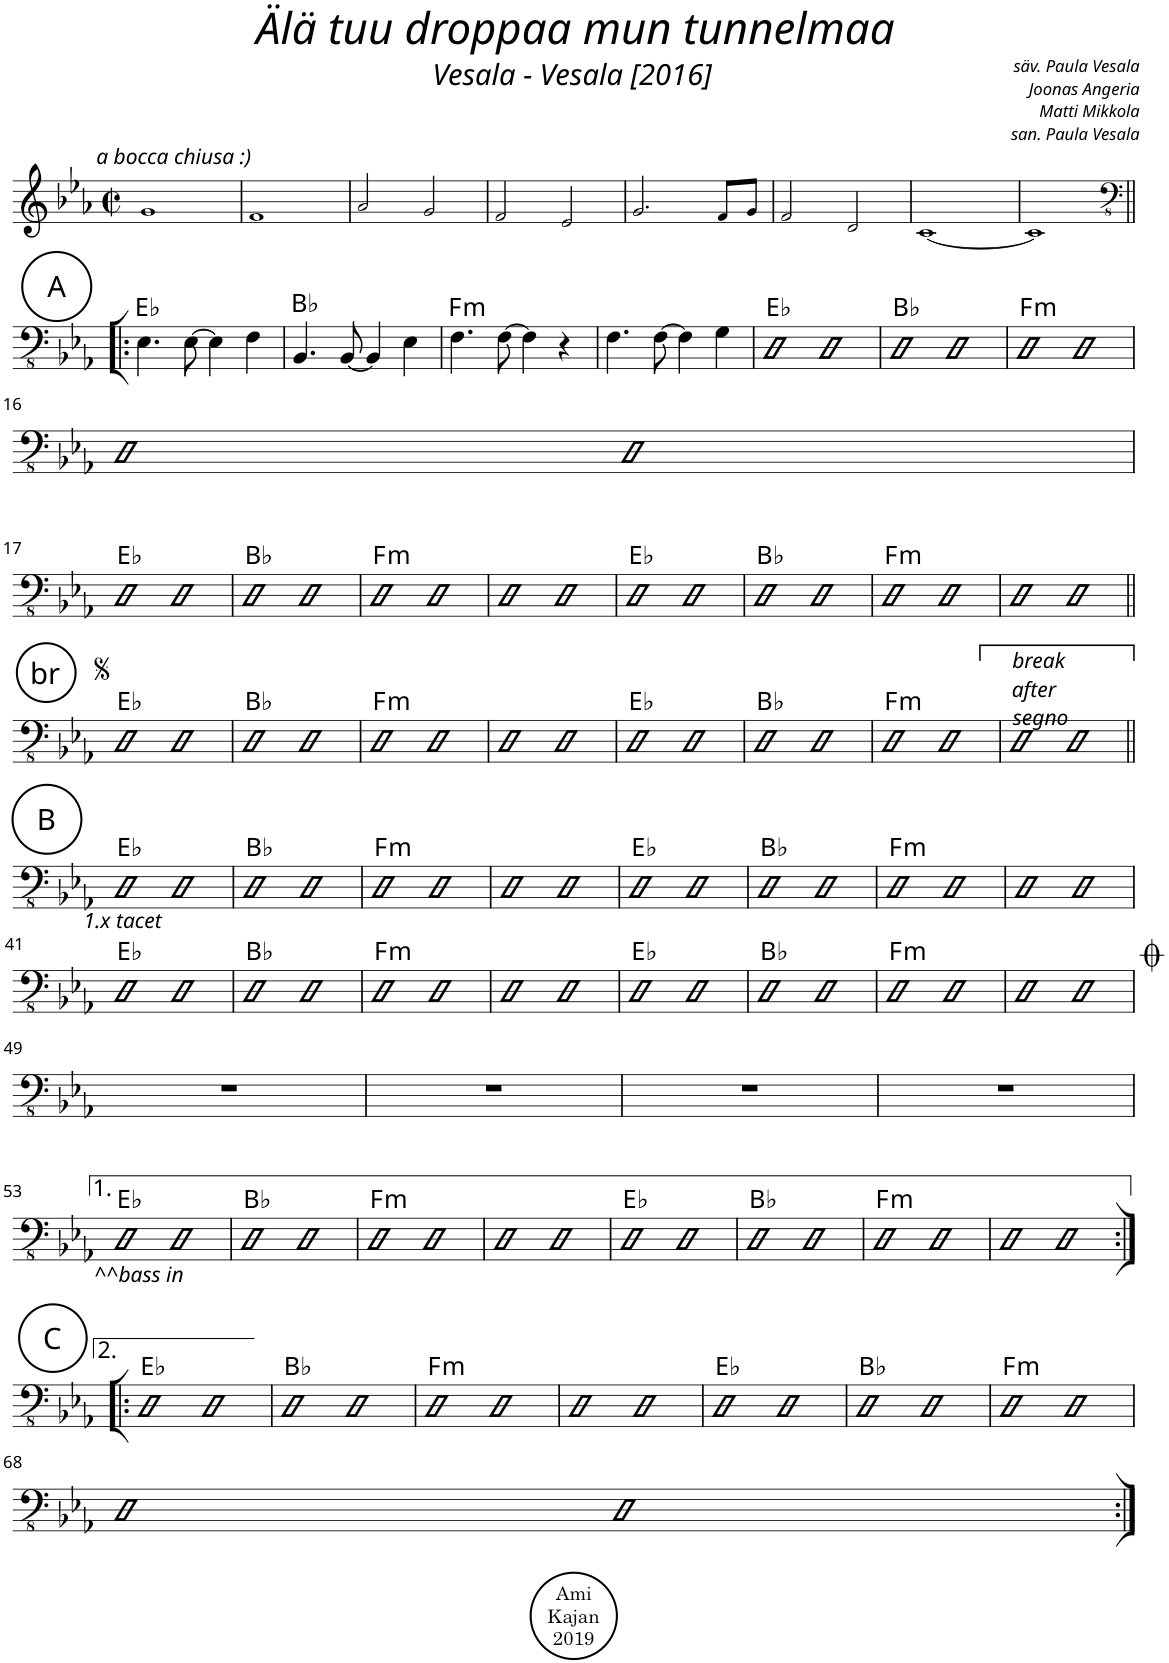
**kern	**harte
*part1	*part1
*staff1	*
*I"Acoustic Bass	*
*I'Bass	*
*clefG2	*
*k[b-e-a-]	*
*M2/2	*
*met(c|)	*
=1	=1
!LO:TX:a:i:t=a bocca chiusa &colon;)	!
1g!	.
=2	=2
1f!	.
=3	=3
2a-!/	.
2g!/	.
=4	=4
2f!/	.
2e-!/	.
=5	=5
2.g!/	.
8f!/L	.
8g!/J	.
=6	=6
2f!/	.
2d!/	.
=7	=7
[1c!	.
=8	=8
1c!]	.
!!LO:LB:g=z
!!LO:REH:place=s1:a:cj:enc=circle:fs=14:t=A
=9!|:	=9!|:
*clefFv4	*
4.EE-\	Eb:maj
[8EE-\	.
4EE-\]	.
4FF\	.
=10	=10
4.BBB-/	Bb:maj
[8BBB-/	.
4BBB-/]	.
4EE-\	.
=11	=11
!	!LO:H:kt=m
4.FF\	F:min
[8FF\	.
4FF\]	.
4r	.
=12	=12
4.FF\	.
[8FF\	.
4FF\]	.
4GG\	.
=13	=13
2EE-	Eb:maj
2EE-	.
=14	=14
2EE-	Bb:maj
2EE-	.
=15	=15
!	!LO:H:kt=m
2EE-	F:min
2EE-	.
!!LO:LB:g=z
=16	=16
2EE-	.
2EE-	.
!!LO:LB:g=z
=17	=17
2EE-	Eb:maj
2EE-	.
=18	=18
2EE-	Bb:maj
2EE-	.
=19	=19
!	!LO:H:kt=m
2EE-	F:min
2EE-	.
=20	=20
2EE-	.
2EE-	.
=21	=21
2EE-	Eb:maj
2EE-	.
=22	=22
2EE-	Bb:maj
2EE-	.
=23	=23
!	!LO:H:kt=m
2EE-	F:min
2EE-	.
=24	=24
2EE-	.
2EE-	.
!!LO:LB:g=z
!!LO:REH:place=s1:a:cj:enc=circle:fs=14:t=br
=25||	=25||
2EE-	Eb:maj
2EE-	.
=26	=26
2EE-	Bb:maj
2EE-	.
=27	=27
!	!LO:H:kt=m
2EE-	F:min
2EE-	.
=28	=28
2EE-	.
2EE-	.
=29	=29
2EE-	Eb:maj
2EE-	.
=30	=30
2EE-	Bb:maj
2EE-	.
=31	=31
!	!LO:H:kt=m
2EE-	F:min
2EE-	.
=32	=32
!LO:TX:a:i:t=break	!
!LO:TX:a:t=after	!
2EE-	.
2EE-	.
!!LO:LB:g=z
!!LO:REH:place=s1:a:cj:enc=circle:fs=14:t=B
=33||	=33||
!LO:TX:b:i:t=1.x tacet	!
2EE-	Eb:maj
2EE-	.
=34	=34
2EE-	Bb:maj
2EE-	.
=35	=35
!	!LO:H:kt=m
2EE-	F:min
2EE-	.
=36	=36
2EE-	.
2EE-	.
=37	=37
2EE-	Eb:maj
2EE-	.
=38	=38
2EE-	Bb:maj
2EE-	.
=39	=39
!	!LO:H:kt=m
2EE-	F:min
2EE-	.
=40	=40
2EE-	.
2EE-	.
!!LO:LB:g=z
=41	=41
2EE-	Eb:maj
2EE-	.
=42	=42
2EE-	Bb:maj
2EE-	.
=43	=43
!	!LO:H:kt=m
2EE-	F:min
2EE-	.
=44	=44
2EE-	.
2EE-	.
=45	=45
2EE-	Eb:maj
2EE-	.
=46	=46
2EE-	Bb:maj
2EE-	.
=47	=47
!	!LO:H:kt=m
2EE-	F:min
2EE-	.
=48	=48
2EE-	.
2EE-	.
!LO:TX:a:t=<i/><font size="29"/>	!
!!LO:LB:g=z
=49	=49
1r	.
=50	=50
1r	.
=51	=51
1r	.
=52	=52
1r	.
!!LO:LB:g=z
=53	=53
!LO:TX:b:i:t=^^bass in	!
2EE-	Eb:maj
2EE-	.
=54	=54
2EE-	Bb:maj
2EE-	.
=55	=55
!	!LO:H:kt=m
2EE-	F:min
2EE-	.
=56	=56
2EE-	.
2EE-	.
=57	=57
2EE-	Eb:maj
2EE-	.
=58	=58
2EE-	Bb:maj
2EE-	.
=59	=59
!	!LO:H:kt=m
2EE-	F:min
2EE-	.
=60	=60
2EE-	.
2EE-	.
!!LO:LB:g=z
!!LO:REH:place=s1:a:cj:enc=circle:fs=14:t=C
=61:|!|:	=61:|!|:
2EE-	Eb:maj
2EE-	.
=62	=62
2EE-	Bb:maj
2EE-	.
=63	=63
!	!LO:H:kt=m
2EE-	F:min
2EE-	.
=64	=64
2EE-	.
2EE-	.
=65	=65
2EE-	Eb:maj
2EE-	.
=66	=66
2EE-	Bb:maj
2EE-	.
=67	=67
!	!LO:H:kt=m
2EE-	F:min
2EE-	.
!!LO:LB:g=z
=68	=68
2EE-	.
2EE-	.
=:|!	=:|!
*-	*-
